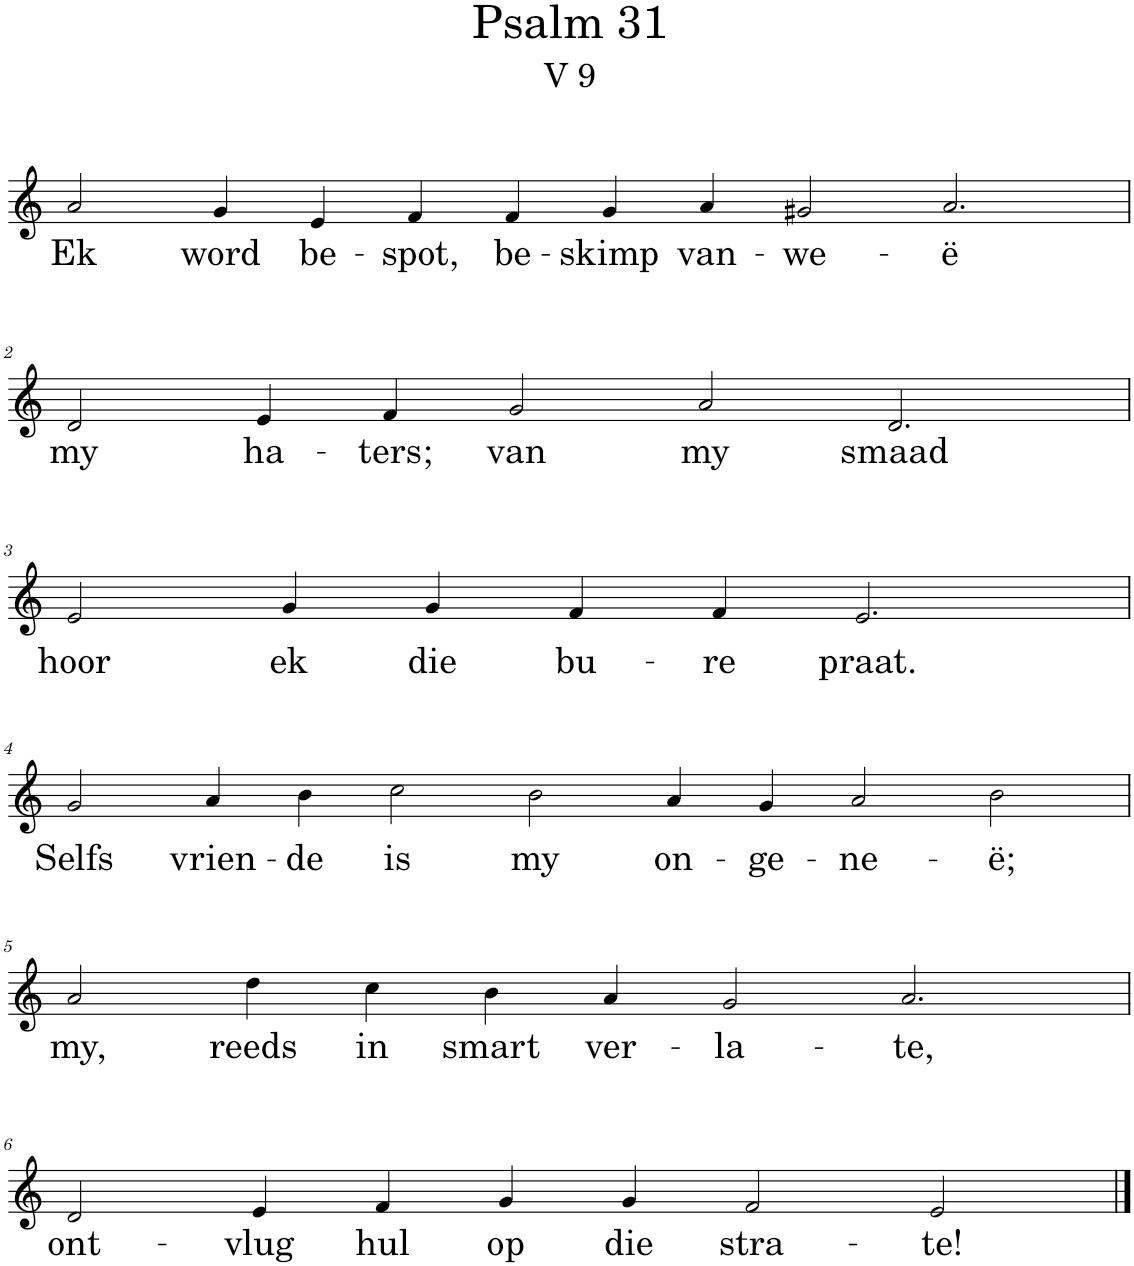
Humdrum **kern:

**kern	**text
*part1	*part1
*staff1	*staff1
*I"Pipe Organ	*
*I'Org.	*
*clefG2	*
*k[]	*
*M14/4	*
=1	=1
!	!LO:LY:b
2a/	Ek
!	!LO:LY:b
4g/	word
!	!LO:LY:b
4e/	be-
!	!LO:LY:b
4f/	-spot,
!	!LO:LY:b
4f/	be-
!	!LO:LY:b
4g/	-skimp
!	!LO:LY:b
4a/	van-
!	!LO:LY:b
2g#X/	-we-
!	!LO:LY:b
2.a/	-ë
!!LO:LB:g=z
=2	=2
*M12/4	*
!	!LO:LY:b
2d/	my
!	!LO:LY:b
4e/	ha-
!	!LO:LY:b
4f/	-ters;
!	!LO:LY:b
2g/	van
!	!LO:LY:b
2a/	my
!	!LO:LY:b
2.d/	smaad
!!LO:LB:g=z
=3	=3
!	!LO:LY:b
2e/	hoor
!	!LO:LY:b
4g/	ek
!	!LO:LY:b
4g/	die
!	!LO:LY:b
4f/	bu-
!	!LO:LY:b
4f/	-re
!	!LO:LY:b
2.e/	praat.
!!LO:LB:g=z
=4	=4
*M14/4	*
!	!LO:LY:b
2g/	Selfs
!	!LO:LY:b
4a/	vrien-
!	!LO:LY:b
4b\	-de
!	!LO:LY:b
2cc\	is
!	!LO:LY:b
2b\	my
!	!LO:LY:b
4a/	on-
!	!LO:LY:b
4g/	-ge-
!	!LO:LY:b
2a/	-ne-
!	!LO:LY:b
2b\	-ë;
!!LO:LB:g=z
=5	=5
!	!LO:LY:b
2a/	my,
!	!LO:LY:b
4dd\	reeds
!	!LO:LY:b
4cc\	in
!	!LO:LY:b
4b\	smart
!	!LO:LY:b
4a/	ver-
!	!LO:LY:b
2g/	-la-
!	!LO:LY:b
2.a/	-te,
!!LO:LB:g=z
=6	=6
!	!LO:LY:b
2d/	ont-
!	!LO:LY:b
4e/	-vlug
!	!LO:LY:b
4f/	hul
!	!LO:LY:b
4g/	op
!	!LO:LY:b
4g/	die
!	!LO:LY:b
2f/	stra-
!	!LO:LY:b
2e/	-te!
==	==
*-	*-
